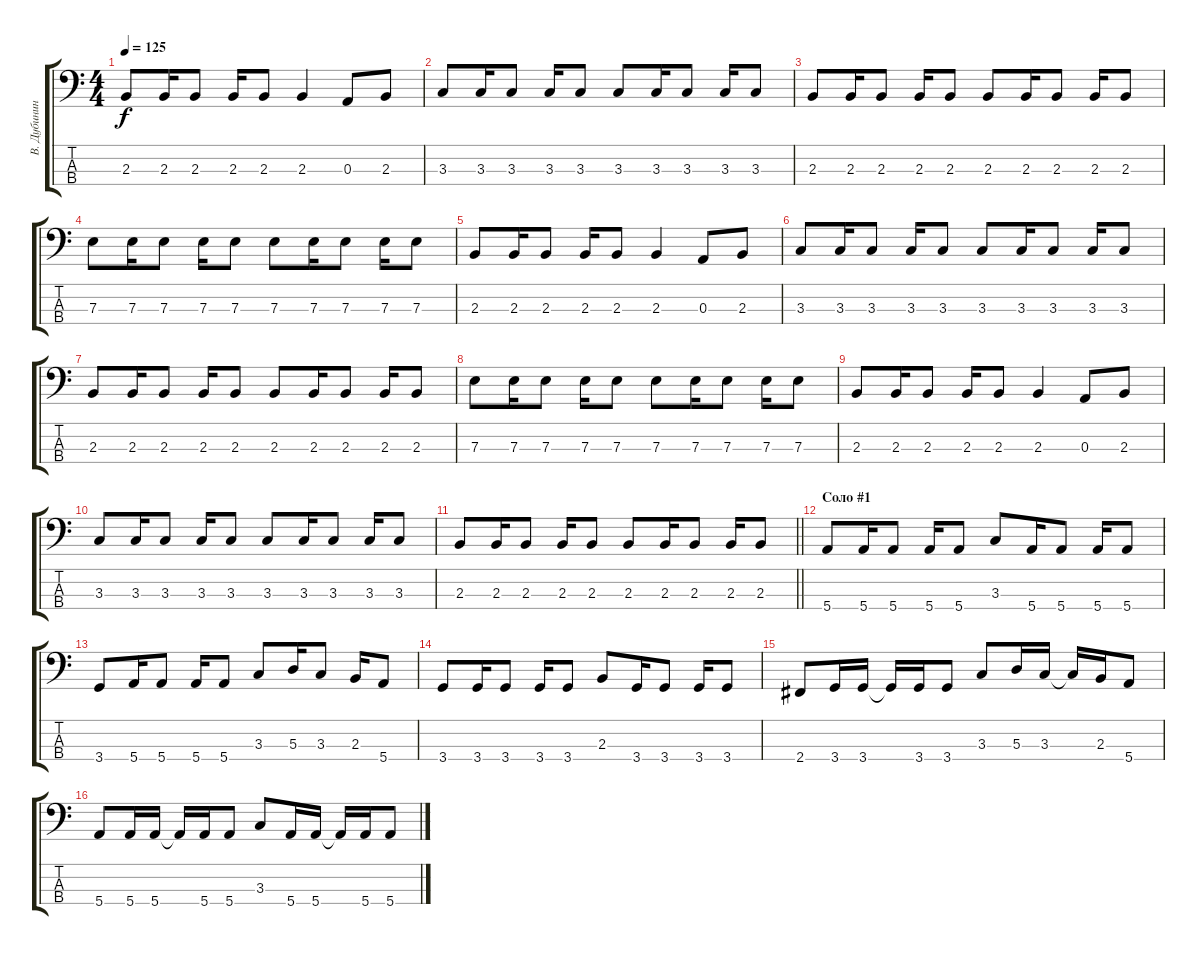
\track ("В. Дубинин" "В. Дубинин") {instrument electricbassfinger}
\staff {score tabs}
\tuning (G2 D2 A1 E1) {hide}
\ts (4 4)
\tempo 125
\clef f4
\ks c
2.3.8{dy f} 2.3.16 2.3.8 2.3.16 2.3.8 2.3.4 0.3.8 2.3.8 |
3.3.8 3.3.16 3.3.8 3.3.16 3.3.8 3.3.8 3.3.16 3.3.8 3.3.16 3.3.8 |
2.3.8 2.3.16 2.3.8 2.3.16 2.3.8 2.3.8 2.3.16 2.3.8 2.3.16 2.3.8 |
7.3.8 7.3.16 7.3.8 7.3.16 7.3.8 7.3.8 7.3.16 7.3.8 7.3.16 7.3.8 |
2.3.8 2.3.16 2.3.8 2.3.16 2.3.8 2.3.4 0.3.8 2.3.8 |
3.3.8 3.3.16 3.3.8 3.3.16 3.3.8 3.3.8 3.3.16 3.3.8 3.3.16 3.3.8 |
2.3.8 2.3.16 2.3.8 2.3.16 2.3.8 2.3.8 2.3.16 2.3.8 2.3.16 2.3.8 |
7.3.8 7.3.16 7.3.8 7.3.16 7.3.8 7.3.8 7.3.16 7.3.8 7.3.16 7.3.8 |
2.3.8 2.3.16 2.3.8 2.3.16 2.3.8 2.3.4 0.3.8 2.3.8 |
3.3.8 3.3.16 3.3.8 3.3.16 3.3.8 3.3.8 3.3.16 3.3.8 3.3.16 3.3.8 |
\barLineRight lightlight
2.3.8 2.3.16 2.3.8 2.3.16 2.3.8 2.3.8 2.3.16 2.3.8 2.3.16 2.3.8 |
\section ("" "Соло #1")
5.4.8 5.4.16 5.4.8 5.4.16 5.4.8 3.3.8 5.4.16 5.4.8 5.4.16 5.4.8 |
3.4.8 5.4.16 5.4.8 5.4.16 5.4.8 3.3.8 5.3.16 3.3.8 2.3.16 5.4.8 |
3.4.8 3.4.16 3.4.8 3.4.16 3.4.8 2.3.8 3.4.16 3.4.8 3.4.16 3.4.8 |
2.4.8 3.4.16 3.4.16 3.4{t}.16 3.4.16 3.4.8 3.3.8 5.3.16 3.3.16 3.3{t}.16 2.3.16 5.4.8 |
5.4.8 5.4.16 5.4.16 5.4{t}.16 5.4.16 5.4.8 3.3.8 5.4.16 5.4.16 5.4{t}.16 5.4.16 5.4.8
